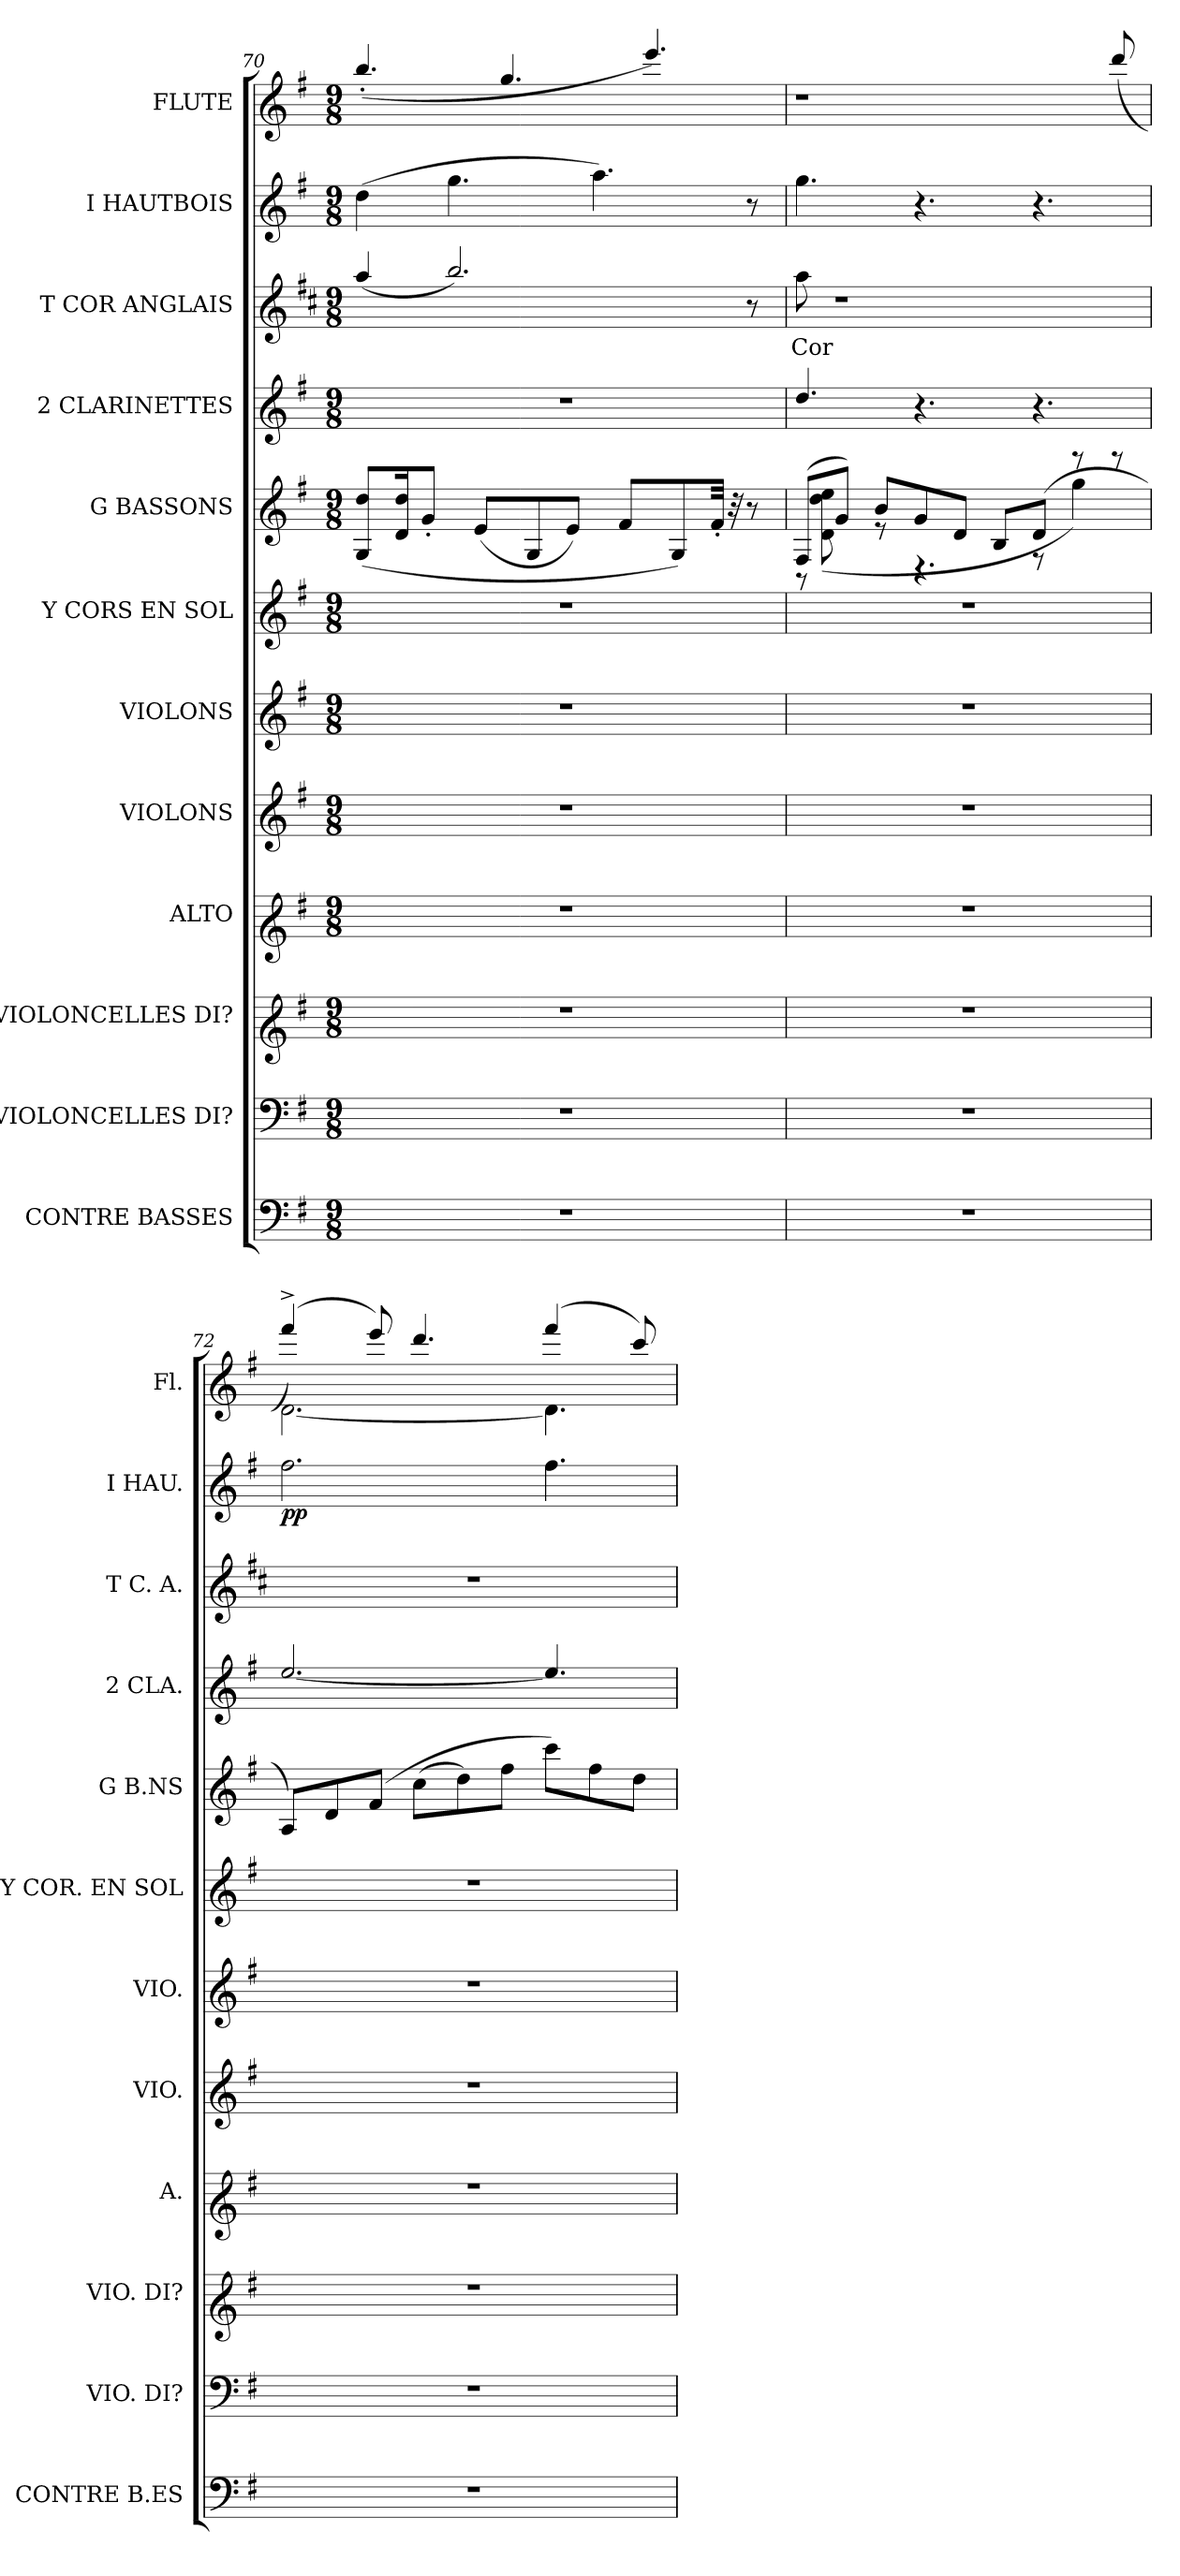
**kern	**kern	**kern	**kern	**kern	**kern	**kern	**kern	**kern	**kern	**text	**kern	**dynam	**kern
*part12	*part11	*part10	*part9	*part8	*part7	*part6	*part5	*part4	*part3	*part3	*part2	*part2	*part1
*staff12	*staff11	*staff10	*staff9	*staff8	*staff7	*staff6	*staff5	*staff4	*staff3	*staff3	*staff2	*staff2	*staff1
*I"CONTRE BASSES	*I"VIOLONCELLES DI?	*I"VIOLONCELLES DI?	*I"ALTO	*I"VIOLONS	*I"VIOLONS	*I"Y CORS EN SOL	*I"G BASSONS	*I"2 CLARINETTES	*I"T COR ANGLAIS	*	*I"I HAUTBOIS	*	*I"FLUTE
*I'CONTRE B.ES	*I'VIO. DI?	*I'VIO. DI?	*I'A.	*I'VIO.	*I'VIO.	*I'Y COR. EN SOL	*I'G B.NS	*I'2 CLA.	*I'T C. A.	*	*I'I HAU.	*	*I'Fl.
*clefF4	*clefF4	*clefG1	*clefG1	*clefG2	*clefG2	*clefG2	*clefG2	*clefG2	*clefG2	*	*clefG2	*	*clefG2
*	*	*	*	*	*	*	*	*	*ITrd4c7	*	*	*	*
*k[f#]	*k[f#]	*k[f#]	*k[f#]	*k[f#]	*k[f#]	*k[f#]	*k[f#]	*k[f#]	*k[f#]	*	*k[f#]	*	*k[f#]
*G:	*G:	*G:	*G:	*G:	*G:	*G:	*G:	*G:	*G:	*	*G:	*	*G:
*M9/8	*M9/8	*M9/8	*M9/8	*M9/8	*M9/8	*M9/8	*M9/8	*M9/8	*M9/8	*	*M9/8	*	*M9/8
=70	=70	=70	=70	=70	=70	=70	=70	=70	=70	=70	=70	=70	=70
!LO:N:vis=1	!LO:N:vis=1	!LO:N:vis=1	!LO:N:vis=1	!LO:N:vis=1	!LO:N:vis=1	!LO:N:vis=1	!	!LO:N:vis=1	!	!	!	!	!
8%9r	8%9r	8%9r	8%9r	8%9r	8%9r	8%9r	(8Gi/ 8ddiL	8%9r	(4ddi/	.	(4ddi\	.	(4.bb'i/
.	.	.	.	.	.	.	16di/ 16ddik	.	.	.	.	.	.
.	.	.	.	.	.	.	8g'i/J	.	.	.	.	.	.
.	.	.	.	.	.	.	.	.	2.eei/)	.	4.ggi\	.	.
.	.	.	.	.	.	.	(8ei/L	.	.	.	.	.	.
.	.	.	.	.	.	.	.	.	.	.	.	.	4.ggi/
.	.	.	.	.	.	.	8Gi/	.	.	.	.	.	.
.	.	.	.	.	.	.	8ei/J)	.	.	.	.	.	.
.	.	.	.	.	.	.	.	.	.	.	4.aai\)	.	.
.	.	.	.	.	.	.	8f#i/L	.	.	.	.	.	.
.	.	.	.	.	.	.	.	.	.	.	.	.	4.eeei/)
.	.	.	.	.	.	.	8Gi/)	.	.	.	.	.	.
.	.	.	.	.	.	.	32f#'i/Jkk	.	.	.	.	.	.
.	.	.	.	.	.	.	32r	.	.	.	.	.	.
.	.	.	.	.	.	.	8r	.	8r	.	8r	.	.
!!LO:PB:g=z
=71	=71	=71	=71	=71	=71	=71	=71	=71	=71	=71	=71	=71	=71
!LO:N:vis=1	!LO:N:vis=1	!LO:N:vis=1	!LO:N:vis=1	!LO:N:vis=1	!LO:N:vis=1	!LO:N:vis=1	!	!	!	!	!	!	!
*	*	*	*	*	*	*	*^	*	*	*	*	*	*
!	!	!	!	!	!	!	!	!	!	!	!LO:LY:a:color=#000000	!	!	!
8%9r	8%9r	8%9r	8%9r	8%9r	8%9r	8%9r	(8F#i/L	8r	4.ddi/	8ddi\	Cor	4.ggi\	.	1r
.	.	.	.	.	.	.	8gi/J)	(8di\ 8ddi 8eei	.	1r	.	.	.	.
.	.	.	.	.	.	.	8bi/L	8r	.	.	.	.	.	.
.	.	.	.	.	.	.	8gi/	4.r	4.r	.	.	4.r	.	.
.	.	.	.	.	.	.	8di/J	.	.	.	.	.	.	.
.	.	.	.	.	.	.	8Bi/L	.	.	.	.	.	.	.
.	.	.	.	.	.	.	(8di/J	8r	4.r	.	.	4.r	.	.
.	.	.	.	.	.	.	8r	4ggi\)	.	.	.	.	.	.
.	.	.	.	.	.	.	8r	.	.	.	.	.	.	(8dddi/
*	*	*	*	*	*	*	*v	*v	*	*	*	*	*	*
=72	=72	=72	=72	=72	=72	=72	=72	=72	=72	=72	=72	=72	=72
!LO:N:vis=1	!LO:N:vis=1	!LO:N:vis=1	!LO:N:vis=1	!LO:N:vis=1	!LO:N:vis=1	!LO:N:vis=1	!	!	!LO:N:vis=1	!	!	!	!
*	*	*	*	*	*	*	*	*	*	*	*	*	*^
8%9r	8%9r	8%9r	8%9r	8%9r	8%9r	8%9r	8Ai/L)	[<2.eei/	8%9r	.	2.ff#i\	pp	(4fff#^i/)	[<2.di\
.	.	.	.	.	.	.	8di/	.	.	.	.	.	.	.
.	.	.	.	.	.	.	(8f#i/J	.	.	.	.	.	8eeei/)	.
.	.	.	.	.	.	.	(8cci\L	.	.	.	.	.	4.dddi/	.
.	.	.	.	.	.	.	8ddi\)	.	.	.	.	.	.	.
.	.	.	.	.	.	.	8ff#i\J	.	.	.	.	.	.	.
.	.	.	.	.	.	.	8ccci\L)	4.eei/]	.	.	4.ff#i\	.	(4fff#i/	4.di\]
.	.	.	.	.	.	.	8ff#i\	.	.	.	.	.	.	.
.	.	.	.	.	.	.	8ddi\J	.	.	.	.	.	8ccci/)	.
*	*	*	*	*	*	*	*	*	*	*	*	*	*v	*v
=	=	=	=	=	=	=	=	=	=	=	=	=	=
*-	*-	*-	*-	*-	*-	*-	*-	*-	*-	*-	*-	*-	*-
